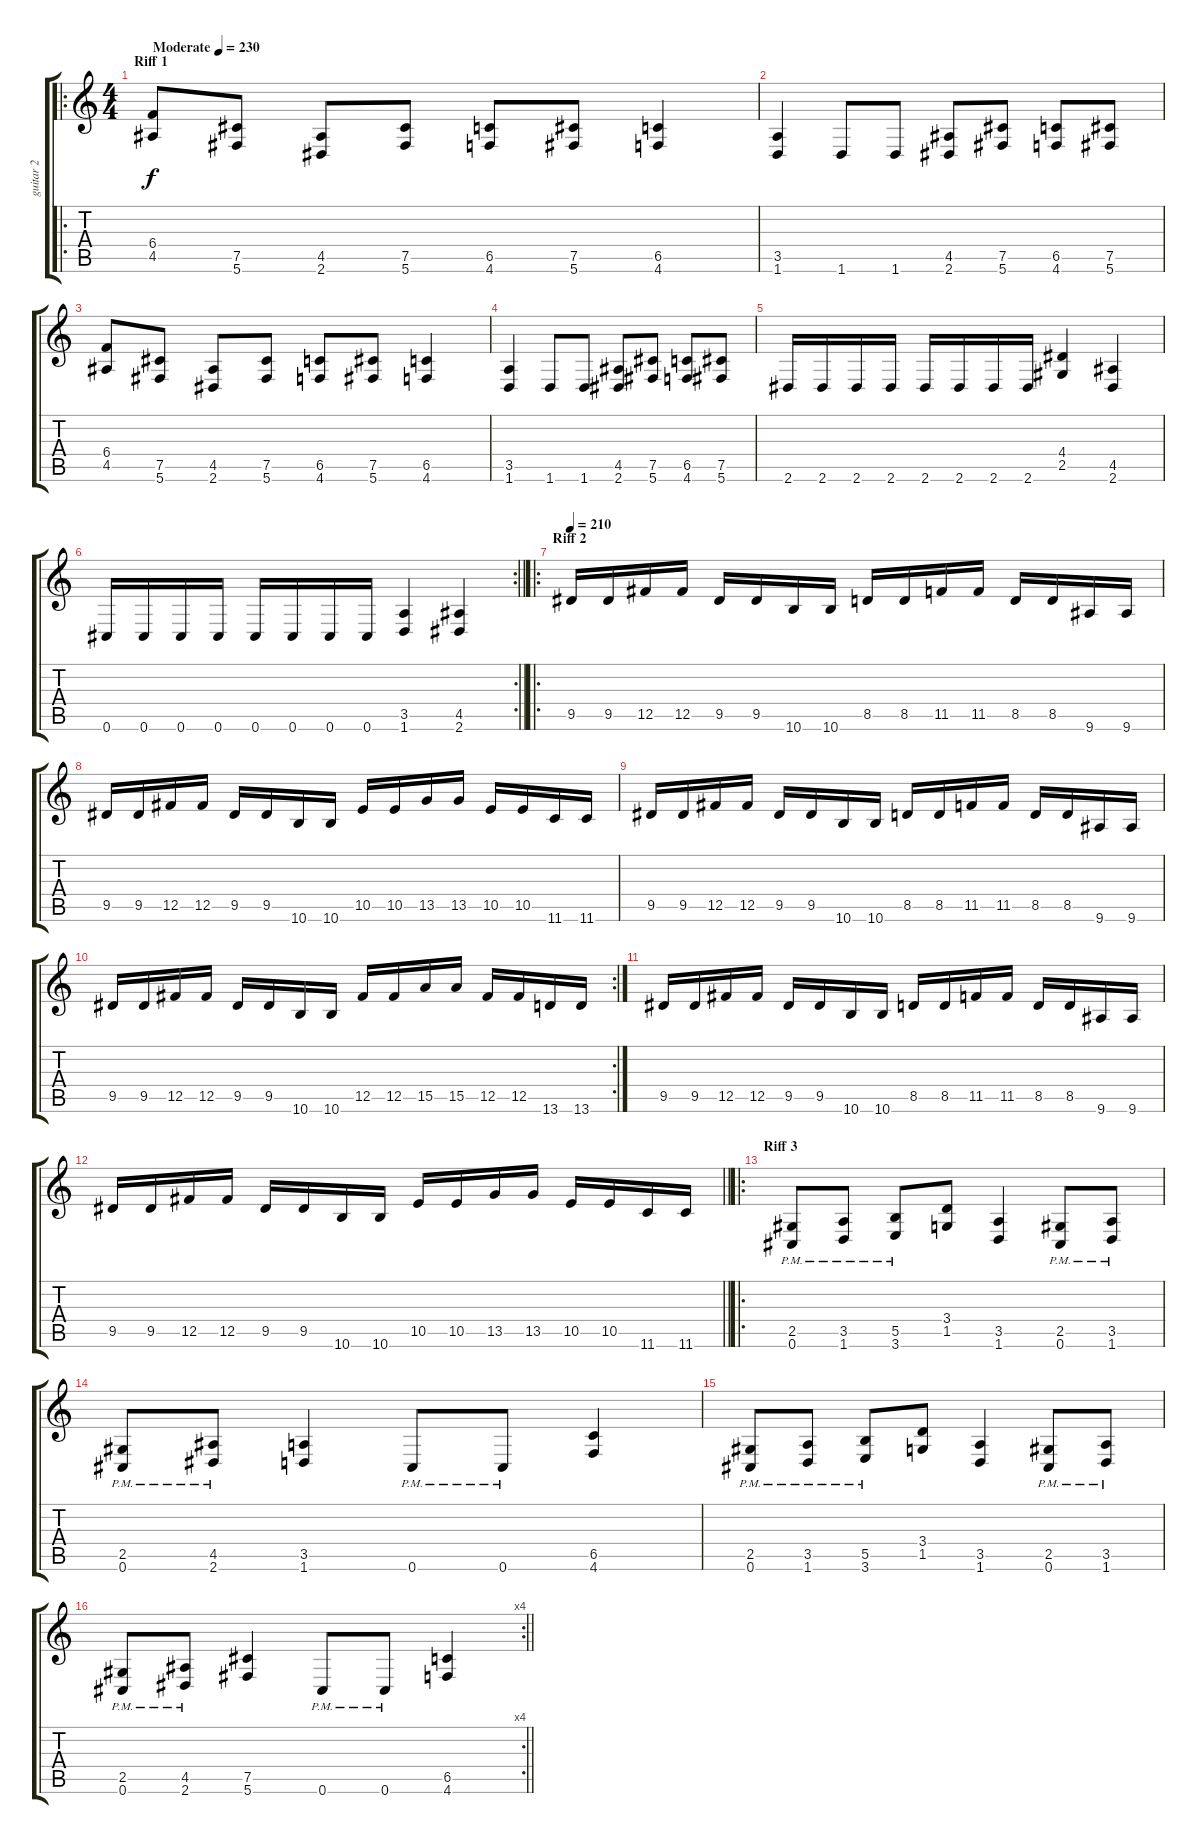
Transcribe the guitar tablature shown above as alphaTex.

\track ("guitar 2" "guitar 2") {instrument distortionguitar}
\staff {score tabs}
\tuning (Db4 Ab3 E3 B2 Gb2 Db2) {hide}
\ro
\ts (4 4)
\section ("" "Riff 1")
\tempo (230 "Moderate")
\clef g2
\ks c
(6.4 4.5).8{dy f instrument distortionguitar} (7.5 5.6).8 (4.5 2.6).8 (7.5 5.6).8 (6.5 4.6).8 (7.5 5.6).8 (6.5 4.6).4 |
(3.5 1.6).4 1.6.8 1.6.8 (4.5 2.6).8 (7.5 5.6).8 (6.5 4.6).8 (7.5 5.6).8 |
(6.4 4.5).8 (7.5 5.6).8 (4.5 2.6).8 (7.5 5.6).8 (6.5 4.6).8 (7.5 5.6).8 (6.5 4.6).4 |
(3.5 1.6).4 1.6.8 1.6.8 (4.5 2.6).8 (7.5 5.6).8 (6.5 4.6).8 (7.5 5.6).8 |
2.6.16 2.6.16 2.6.16 2.6.16 2.6.16 2.6.16 2.6.16 2.6.16 (4.4 2.5).4 (4.5 2.6).4 |
\rc 2
\barLineRight lightlight
0.6.16 0.6.16 0.6.16 0.6.16 0.6.16 0.6.16 0.6.16 0.6.16 (3.5 1.6).4 (4.5 2.6).4 |
\ro
\section ("" "Riff 2")
\tempo 210
9.5.16 9.5.16 12.5.16 12.5.16 9.5.16 9.5.16 10.6.16 10.6.16 8.5.16 8.5.16 11.5.16 11.5.16 8.5.16 8.5.16 9.6.16 9.6.16 |
9.5.16 9.5.16 12.5.16 12.5.16 9.5.16 9.5.16 10.6.16 10.6.16 10.5.16 10.5.16 13.5.16 13.5.16 10.5.16 10.5.16 11.6.16 11.6.16 |
9.5.16 9.5.16 12.5.16 12.5.16 9.5.16 9.5.16 10.6.16 10.6.16 8.5.16 8.5.16 11.5.16 11.5.16 8.5.16 8.5.16 9.6.16 9.6.16 |
\rc 2
9.5.16 9.5.16 12.5.16 12.5.16 9.5.16 9.5.16 10.6.16 10.6.16 12.5.16 12.5.16 15.5.16 15.5.16 12.5.16 12.5.16 13.6.16 13.6.16 |
9.5.16 9.5.16 12.5.16 12.5.16 9.5.16 9.5.16 10.6.16 10.6.16 8.5.16 8.5.16 11.5.16 11.5.16 8.5.16 8.5.16 9.6.16 9.6.16 |
\barLineRight lightlight
9.5.16 9.5.16 12.5.16 12.5.16 9.5.16 9.5.16 10.6.16 10.6.16 10.5.16 10.5.16 13.5.16 13.5.16 10.5.16 10.5.16 11.6.16 11.6.16 |
\ro
\section ("" "Riff 3")
(2.5{pm} 0.6{pm}).8 (3.5{pm} 1.6{pm}).8 (5.5{pm} 3.6{pm}).8 (3.4 1.5).8 (3.5 1.6).4 (2.5{pm} 0.6{pm}).8 (3.5{pm} 1.6{pm}).8 |
(2.5{pm} 0.6{pm}).8 (4.5{pm} 2.6{pm}).8 (3.5 1.6).4 0.6{pm}.8 0.6{pm}.8 (6.5 4.6).4 |
(2.5{pm} 0.6{pm}).8 (3.5{pm} 1.6{pm}).8 (5.5{pm} 3.6{pm}).8 (3.4 1.5).8 (3.5 1.6).4 (2.5{pm} 0.6{pm}).8 (3.5{pm} 1.6{pm}).8 |
\rc 4
\barLineRight lightlight
(2.5{pm} 0.6{pm}).8 (4.5{pm} 2.6{pm}).8 (7.5 5.6).4 0.6{pm}.8 0.6{pm}.8 (6.5 4.6).4
